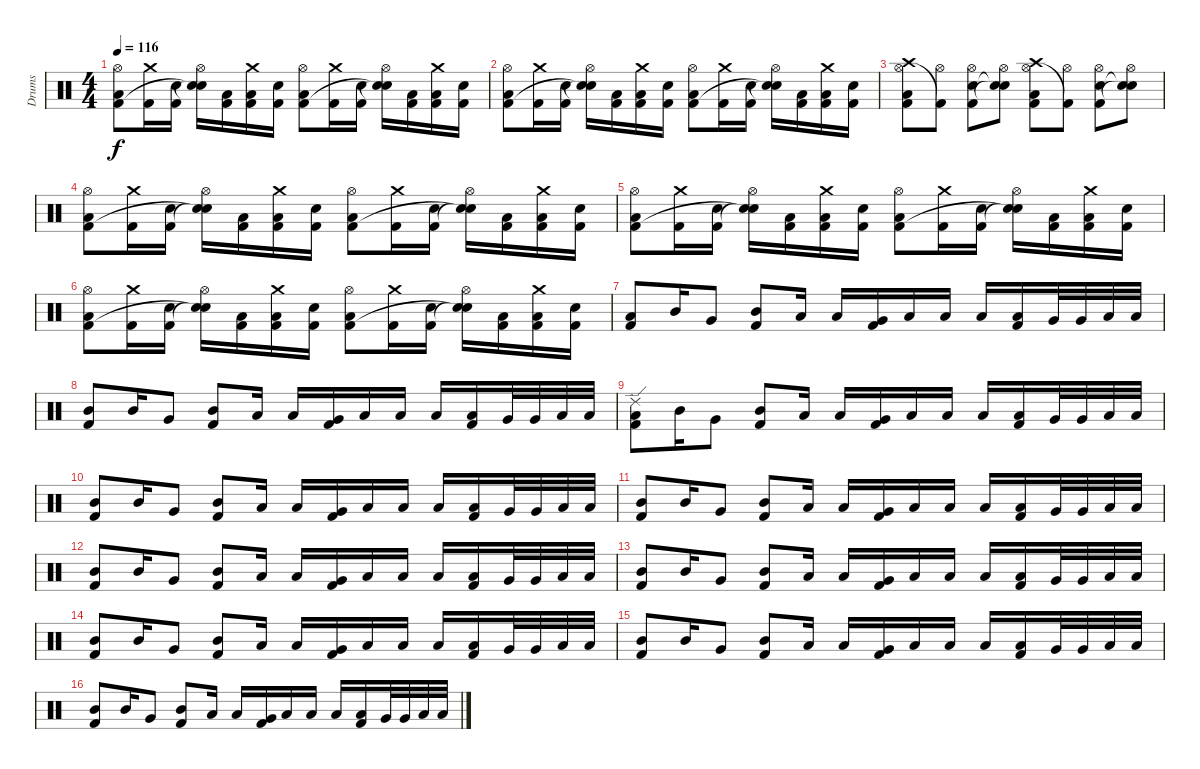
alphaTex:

\track ("Drums" "Drums") {instrument percussion}
\staff {score}
\articulation defaults
\ts (4 4)
\tempo 116
\clef neutral
\ks c
("Hi-Hat (open)" "Low Floor Tom (hit)" "Kick (hit) 2").8{dy f} ("Crash medium (hit)" "Kick (hit) 2").16 ("Electric Snare (hit)" "Kick (hit) 2").16 ("Hi-Hat (open)" "Snare (hit)"{t} "Snare (hit)"{t}).16 ("Low Floor Tom (hit)" "Kick (hit) 2").16 ("Crash medium (hit)" "Low Floor Tom (hit)" "Kick (hit) 2").16 ("Electric Snare (hit)" "Kick (hit) 2").16 ("Hi-Hat (open)" "Low Floor Tom (hit)" "Kick (hit) 2").8 ("Crash medium (hit)" "Kick (hit) 2").16 ("Electric Snare (hit)" "Kick (hit) 2").16 ("Hi-Hat (open)" "Snare (hit)"{t} "Snare (hit)"{t}).16 ("Low Floor Tom (hit)" "Kick (hit) 2").16 ("Crash medium (hit)" "Low Floor Tom (hit)" "Kick (hit) 2").16 ("Electric Snare (hit)" "Kick (hit) 2").16 |
("Hi-Hat (open)" "Low Floor Tom (hit)" "Kick (hit) 2").8 ("Crash medium (hit)" "Kick (hit) 2").16 ("Electric Snare (hit)" "Kick (hit) 2").16 ("Hi-Hat (open)" "Snare (hit)"{t} "Snare (hit)"{t}).16 ("Low Floor Tom (hit)" "Kick (hit) 2").16 ("Crash medium (hit)" "Low Floor Tom (hit)" "Kick (hit) 2").16 ("Electric Snare (hit)" "Kick (hit) 2").16 ("Hi-Hat (open)" "Low Floor Tom (hit)" "Kick (hit) 2").8 ("Crash medium (hit)" "Kick (hit) 2").16 ("Electric Snare (hit)" "Kick (hit) 2").16 ("Hi-Hat (open)" "Snare (hit)"{t} "Snare (hit)"{t}).16 ("Low Floor Tom (hit)" "Kick (hit) 2").16 ("Crash medium (hit)" "Low Floor Tom (hit)" "Kick (hit) 2").16 ("Electric Snare (hit)" "Kick (hit) 2").16 |
("Crash high (hit)" "Hi-Hat (open)" "Low Floor Tom (hit)" "Kick (hit) 2").8 ("Hi-Hat (open)" "Kick (hit) 2"{t}).8 ("Hi-Hat (open)" "Electric Snare (hit)" "Kick (hit) 2").8 ("Hi-Hat (open)" "Snare (hit)"{t} "Snare (hit)"{t}).8 ("Crash high (hit)" "Hi-Hat (open)" "Low Floor Tom (hit)" "Kick (hit) 2").8 ("Hi-Hat (open)" "Kick (hit) 2"{t}).8 ("Hi-Hat (open)" "Electric Snare (hit)" "Kick (hit) 2").8 ("Hi-Hat (open)" "Snare (hit)"{t} "Snare (hit)"{t}).8 |
("Hi-Hat (open)" "Low Floor Tom (hit)" "Kick (hit) 2").8 ("Crash medium (hit)" "Kick (hit) 2").16 ("Electric Snare (hit)" "Kick (hit) 2").16 ("Hi-Hat (open)" "Snare (hit)"{t} "Snare (hit)"{t}).16 ("Low Floor Tom (hit)" "Kick (hit) 2").16 ("Crash medium (hit)" "Low Floor Tom (hit)" "Kick (hit) 2").16 ("Electric Snare (hit)" "Kick (hit) 2").16 ("Hi-Hat (open)" "Low Floor Tom (hit)" "Kick (hit) 2").8 ("Crash medium (hit)" "Kick (hit) 2").16 ("Electric Snare (hit)" "Kick (hit) 2").16 ("Hi-Hat (open)" "Snare (hit)"{t} "Snare (hit)"{t}).16 ("Low Floor Tom (hit)" "Kick (hit) 2").16 ("Crash medium (hit)" "Low Floor Tom (hit)" "Kick (hit) 2").16 ("Electric Snare (hit)" "Kick (hit) 2").16 |
("Hi-Hat (open)" "Low Floor Tom (hit)" "Kick (hit) 2").8 ("Crash medium (hit)" "Kick (hit) 2").16 ("Electric Snare (hit)" "Kick (hit) 2").16 ("Hi-Hat (open)" "Snare (hit)"{t} "Snare (hit)"{t}).16 ("Low Floor Tom (hit)" "Kick (hit) 2").16 ("Crash medium (hit)" "Low Floor Tom (hit)" "Kick (hit) 2").16 ("Electric Snare (hit)" "Kick (hit) 2").16 ("Hi-Hat (open)" "Low Floor Tom (hit)" "Kick (hit) 2").8 ("Crash medium (hit)" "Kick (hit) 2").16 ("Electric Snare (hit)" "Kick (hit) 2").16 ("Hi-Hat (open)" "Snare (hit)"{t} "Snare (hit)"{t}).16 ("Low Floor Tom (hit)" "Kick (hit) 2").16 ("Crash medium (hit)" "Low Floor Tom (hit)" "Kick (hit) 2").16 ("Electric Snare (hit)" "Kick (hit) 2").16 |
("Hi-Hat (open)" "Low Floor Tom (hit)" "Kick (hit) 2").8 ("Crash medium (hit)" "Kick (hit) 2").16 ("Electric Snare (hit)" "Kick (hit) 2").16 ("Hi-Hat (open)" "Snare (hit)"{t} "Snare (hit)"{t}).16 ("Low Floor Tom (hit)" "Kick (hit) 2").16 ("Crash medium (hit)" "Low Floor Tom (hit)" "Kick (hit) 2").16 ("Electric Snare (hit)" "Kick (hit) 2").16 ("Hi-Hat (open)" "Low Floor Tom (hit)" "Kick (hit) 2").8 ("Crash medium (hit)" "Kick (hit) 2").16 ("Electric Snare (hit)" "Kick (hit) 2").16 ("Hi-Hat (open)" "Snare (hit)"{t} "Snare (hit)"{t}).16 ("Low Floor Tom (hit)" "Kick (hit) 2").16 ("Crash medium (hit)" "Low Floor Tom (hit)" "Kick (hit) 2").16 ("Electric Snare (hit)" "Kick (hit) 2").16 |
("Low Floor Tom (hit)" "Kick (hit) 2").8 "Mid Tom (hit)".16 "Very Low Tom (hit)".8 ("Mid Tom (hit)" "Kick (hit) 2").8 "Low Tom (hit)".16 "Low Tom (hit)".16 ("Very Low Tom (hit)" "Kick (hit) 2").16 "Low Tom (hit)".16 "Low Floor Tom (hit)".16 "Low Floor Tom (hit)".16 ("Low Floor Tom (hit)" "Kick (hit) 2").16 "Very Low Tom (hit)".32 "Very Low Tom (hit)".32 "Low Tom (hit)".32 "Low Tom (hit)".32 |
("Mid Tom (hit)" "Kick (hit) 2").8 "Mid Tom (hit)".16 "Very Low Tom (hit)".8 ("Mid Tom (hit)" "Kick (hit) 2").8 "Low Tom (hit)".16 "Low Tom (hit)".16 ("Very Low Tom (hit)" "Kick (hit) 2").16 "Low Tom (hit)".16 "Low Floor Tom (hit)".16 "Low Floor Tom (hit)".16 ("Low Floor Tom (hit)" "Kick (hit) 2").16 "Very Low Tom (hit)".32 "Very Low Tom (hit)".32 "Low Tom (hit)".32 "Low Tom (hit)".32 |
("Ride (edge) 2" "Low Floor Tom (hit)" "Kick (hit) 2").8 "Mid Tom (hit)".16 "Very Low Tom (hit)".8 ("Mid Tom (hit)" "Kick (hit) 2").8 "Low Tom (hit)".16 "Low Tom (hit)".16 ("Very Low Tom (hit)" "Kick (hit) 2").16 "Low Tom (hit)".16 "Low Floor Tom (hit)".16 "Low Floor Tom (hit)".16 ("Low Floor Tom (hit)" "Kick (hit) 2").16 "Very Low Tom (hit)".32 "Very Low Tom (hit)".32 "Low Tom (hit)".32 "Low Tom (hit)".32 |
("Mid Tom (hit)" "Kick (hit) 2").8 "Mid Tom (hit)".16 "Very Low Tom (hit)".8 ("Mid Tom (hit)" "Kick (hit) 2").8 "Low Tom (hit)".16 "Low Tom (hit)".16 ("Very Low Tom (hit)" "Kick (hit) 2").16 "Low Tom (hit)".16 "Low Floor Tom (hit)".16 "Low Floor Tom (hit)".16 ("Low Floor Tom (hit)" "Kick (hit) 2").16 "Very Low Tom (hit)".32 "Very Low Tom (hit)".32 "Low Tom (hit)".32 "Low Tom (hit)".32 |
("Mid Tom (hit)" "Kick (hit) 2").8 "Mid Tom (hit)".16 "Very Low Tom (hit)".8 ("Mid Tom (hit)" "Kick (hit) 2").8 "Low Tom (hit)".16 "Low Tom (hit)".16 ("Very Low Tom (hit)" "Kick (hit) 2").16 "Low Tom (hit)".16 "Low Floor Tom (hit)".16 "Low Floor Tom (hit)".16 ("Low Floor Tom (hit)" "Kick (hit) 2").16 "Very Low Tom (hit)".32 "Very Low Tom (hit)".32 "Low Tom (hit)".32 "Low Tom (hit)".32 |
("Mid Tom (hit)" "Kick (hit) 2").8 "Mid Tom (hit)".16 "Very Low Tom (hit)".8 ("Mid Tom (hit)" "Kick (hit) 2").8 "Low Tom (hit)".16 "Low Tom (hit)".16 ("Very Low Tom (hit)" "Kick (hit) 2").16 "Low Tom (hit)".16 "Low Floor Tom (hit)".16 "Low Floor Tom (hit)".16 ("Low Floor Tom (hit)" "Kick (hit) 2").16 "Very Low Tom (hit)".32 "Very Low Tom (hit)".32 "Low Tom (hit)".32 "Low Tom (hit)".32 |
("Mid Tom (hit)" "Kick (hit) 2").8 "Mid Tom (hit)".16 "Very Low Tom (hit)".8 ("Mid Tom (hit)" "Kick (hit) 2").8 "Low Tom (hit)".16 "Low Tom (hit)".16 ("Very Low Tom (hit)" "Kick (hit) 2").16 "Low Tom (hit)".16 "Low Floor Tom (hit)".16 "Low Floor Tom (hit)".16 ("Low Floor Tom (hit)" "Kick (hit) 2").16 "Very Low Tom (hit)".32 "Very Low Tom (hit)".32 "Low Tom (hit)".32 "Low Tom (hit)".32 |
("Mid Tom (hit)" "Kick (hit) 2").8 "Mid Tom (hit)".16 "Very Low Tom (hit)".8 ("Mid Tom (hit)" "Kick (hit) 2").8 "Low Tom (hit)".16 "Low Tom (hit)".16 ("Very Low Tom (hit)" "Kick (hit) 2").16 "Low Tom (hit)".16 "Low Floor Tom (hit)".16 "Low Floor Tom (hit)".16 ("Low Floor Tom (hit)" "Kick (hit) 2").16 "Very Low Tom (hit)".32 "Very Low Tom (hit)".32 "Low Tom (hit)".32 "Low Tom (hit)".32 |
("Mid Tom (hit)" "Kick (hit) 2").8 "Mid Tom (hit)".16 "Very Low Tom (hit)".8 ("Mid Tom (hit)" "Kick (hit) 2").8 "Low Tom (hit)".16 "Low Tom (hit)".16 ("Very Low Tom (hit)" "Kick (hit) 2").16 "Low Tom (hit)".16 "Low Floor Tom (hit)".16 "Low Floor Tom (hit)".16 ("Low Floor Tom (hit)" "Kick (hit) 2").16 "Very Low Tom (hit)".32 "Very Low Tom (hit)".32 "Low Tom (hit)".32 "Low Tom (hit)".32 |
("Mid Tom (hit)" "Kick (hit) 2").8 "Mid Tom (hit)".16 "Very Low Tom (hit)".8 ("Mid Tom (hit)" "Kick (hit) 2").8 "Low Tom (hit)".16 "Low Tom (hit)".16 ("Very Low Tom (hit)" "Kick (hit) 2").16 "Low Tom (hit)".16 "Low Floor Tom (hit)".16 "Low Floor Tom (hit)".16 ("Low Floor Tom (hit)" "Kick (hit) 2").16 "Very Low Tom (hit)".32 "Very Low Tom (hit)".32 "Low Tom (hit)".32 "Low Tom (hit)".32
